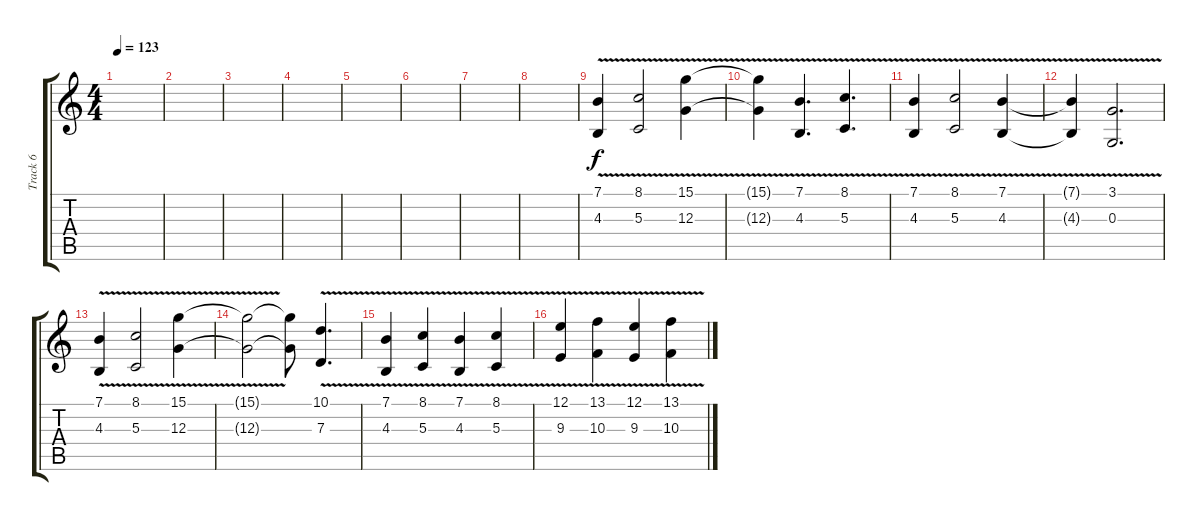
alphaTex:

\track ("Track 6" "Track 6") {instrument electricgrandpiano}
\staff {score tabs}
\tuning (E4 C4 G3 C3 G2 C2) {hide}
\ts (4 4)
\tempo 123
\clef g2
\ks c
|
|
|
|
|
|
|
|
(7.1{v} 4.3{v}).4 (8.1{v} 5.3{v}).2 (15.1{v} 12.3{v}).4 |
(15.1{t} 12.3{t}).4 (7.1{v} 4.3{v}).4{d} (8.1{v} 5.3{v}).4{d} |
(7.1{v} 4.3{v}).4 (8.1{v} 5.3).2 (7.1{v} 4.3{v}).4 |
(7.1{t} 4.3{t}).4 (3.1{v} 0.3{v}).2{d} |
(7.1{v} 4.3{v}).4 (8.1{v} 5.3{v}).2 (15.1{v} 12.3{v}).4 |
(15.1{t} 12.3{t}).2 (15.1{t} 12.3{t}).8 (10.1{v} 7.3{v}).4{d} |
(7.1{v} 4.3{v}).4 (8.1{v} 5.3{v}).4 (7.1{v} 4.3{v}).4 (8.1{v} 5.3{v}).4 |
(12.1{v} 9.3{v}).4 (13.1{v} 10.3{v}).4 (12.1{v} 9.3{v}).4 (13.1{v} 10.3{v}).4
